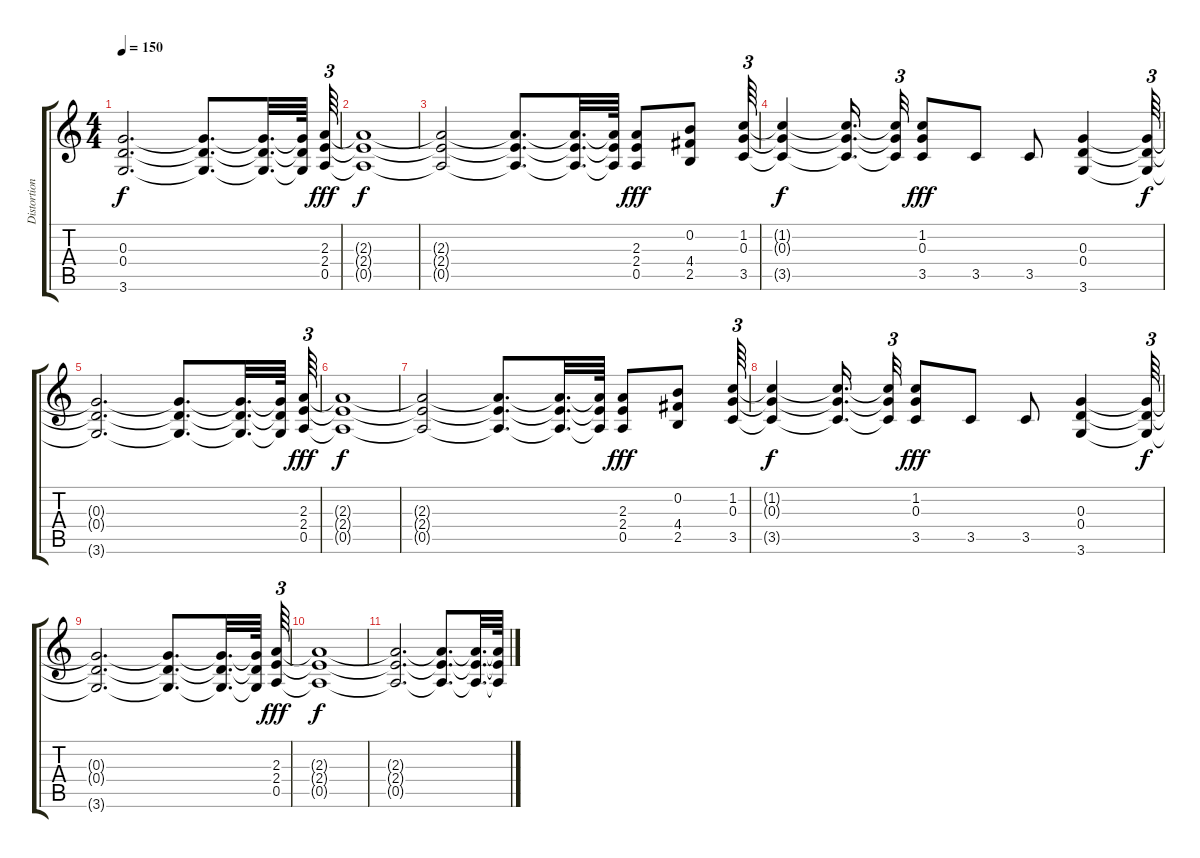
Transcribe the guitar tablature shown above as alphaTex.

\track ("Distortion Guitar" "Distortion") {instrument distortionguitar}
\staff {score tabs}
\tuning (E4 B3 G3 D3 A2 E2) {hide}
\ts (4 4)
\tempo 150
\clef g2
\ks c
(0.3{t} 0.4{t} 3.6{t}).2{d dy f} (0.3{t} 0.4{t} 3.6{t}).8{d} (0.3{t} 0.4{t} 3.6{t}).32{d} (0.3{t} 0.4{t} 3.6{t}).64 (2.3 2.4 0.5).64{tu (3 2) dy fff} |
(2.3{t} 2.4{t} 0.5{t}).1{dy f} |
(2.3{t} 2.4{t} 0.5{t}).2 (2.3{t} 2.4{t} 0.5{t}).8{d} (2.3{t} 2.4{t} 0.5{t}).32{d} (2.3{t} 2.4{t} 0.5{t}).64 (2.3 2.4 0.5).8{dy fff} (0.2 4.4 2.5).8 (1.2 0.3 3.5).64{tu (3 2)} |
(1.2{t} 0.3{t} 3.5{t}).4{dy f} (1.2{t} 0.3{t} 3.5{t}).16{d} (1.2{t} 0.3{t} 3.5{t}).32{tu (3 2)} (1.2 0.3 3.5).8{dy fff} 3.5.8 3.5.8 (0.3 0.4 3.6).4 (0.3{t} 0.4{t} 3.6{t}).64{tu (3 2) dy f} |
(0.3{t} 0.4{t} 3.6{t}).2{d} (0.3{t} 0.4{t} 3.6{t}).8{d} (0.3{t} 0.4{t} 3.6{t}).32{d} (0.3{t} 0.4{t} 3.6{t}).64 (2.3 2.4 0.5).64{tu (3 2) dy fff} |
(2.3{t} 2.4{t} 0.5{t}).1{dy f} |
(2.3{t} 2.4{t} 0.5{t}).2 (2.3{t} 2.4{t} 0.5{t}).8{d} (2.3{t} 2.4{t} 0.5{t}).32{d} (2.3{t} 2.4{t} 0.5{t}).64 (2.3 2.4 0.5).8{dy fff} (0.2 4.4 2.5).8 (1.2 0.3 3.5).64{tu (3 2)} |
(1.2{t} 0.3{t} 3.5{t}).4{dy f} (1.2{t} 0.3{t} 3.5{t}).16{d} (1.2{t} 0.3{t} 3.5{t}).32{tu (3 2)} (1.2 0.3 3.5).8{dy fff} 3.5.8 3.5.8 (0.3 0.4 3.6).4 (0.3{t} 0.4{t} 3.6{t}).64{tu (3 2) dy f} |
(0.3{t} 0.4{t} 3.6{t}).2{d} (0.3{t} 0.4{t} 3.6{t}).8{d} (0.3{t} 0.4{t} 3.6{t}).32{d} (0.3{t} 0.4{t} 3.6{t}).64 (2.3 2.4 0.5).64{tu (3 2) dy fff} |
(2.3{t} 2.4{t} 0.5{t}).1{dy f} |
(2.3{t} 2.4{t} 0.5{t}).2{d} (2.3{t} 2.4{t} 0.5{t}).8{d} (2.3{t} 2.4{t} 0.5{t}).32{d} (2.3{t} 2.4{t} 0.5{t}).64
